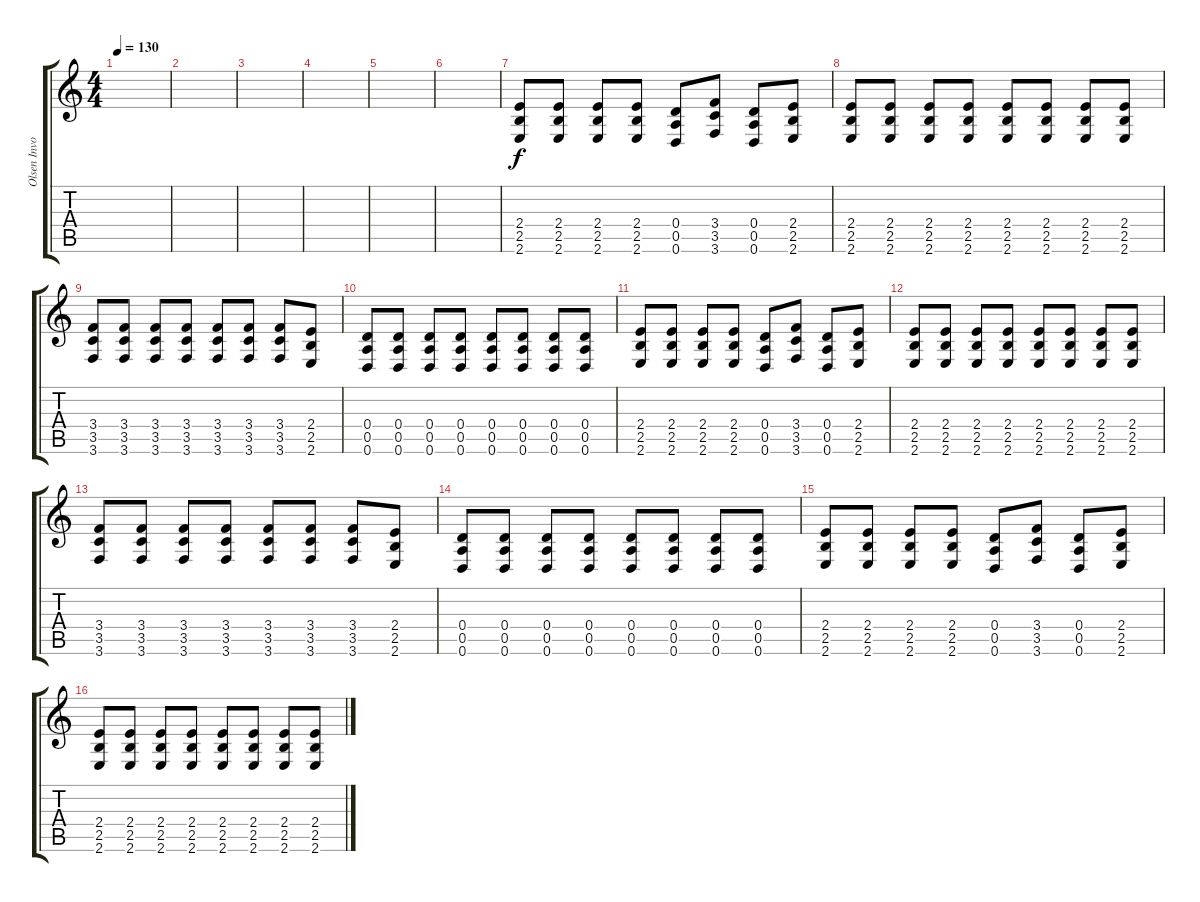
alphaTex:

\track ("Olsen Involtini" "Olsen Invo") {instrument distortionguitar}
\staff {score tabs}
\tuning (E4 B3 G3 D3 A2 D2) {hide}
\ts (4 4)
\tempo 130
\clef g2
\ks c
|
|
|
|
|
|
(2.4 2.5 2.6).8 (2.4 2.5 2.6).8 (2.4 2.5 2.6).8 (2.4 2.5 2.6).8 (0.4 0.5 0.6).8 (3.4 3.5 3.6).8 (0.4 0.5 0.6).8 (2.4 2.5 2.6).8 |
(2.4 2.5 2.6).8 (2.4 2.5 2.6).8 (2.4 2.5 2.6).8 (2.4 2.5 2.6).8 (2.4 2.5 2.6).8 (2.4 2.5 2.6).8 (2.4 2.5 2.6).8 (2.4 2.5 2.6).8 |
(3.4 3.5 3.6).8 (3.4 3.5 3.6).8 (3.4 3.5 3.6).8 (3.4 3.5 3.6).8 (3.4 3.5 3.6).8 (3.4 3.5 3.6).8 (3.4 3.5 3.6).8 (2.4 2.5 2.6).8 |
(0.4 0.5 0.6).8 (0.4 0.5 0.6).8 (0.4 0.5 0.6).8 (0.4 0.5 0.6).8 (0.4 0.5 0.6).8 (0.4 0.5 0.6).8 (0.4 0.5 0.6).8 (0.4 0.5 0.6).8 |
(2.4 2.5 2.6).8 (2.4 2.5 2.6).8 (2.4 2.5 2.6).8 (2.4 2.5 2.6).8 (0.4 0.5 0.6).8 (3.4 3.5 3.6).8 (0.4 0.5 0.6).8 (2.4 2.5 2.6).8 |
(2.4 2.5 2.6).8 (2.4 2.5 2.6).8 (2.4 2.5 2.6).8 (2.4 2.5 2.6).8 (2.4 2.5 2.6).8 (2.4 2.5 2.6).8 (2.4 2.5 2.6).8 (2.4 2.5 2.6).8 |
(3.4 3.5 3.6).8 (3.4 3.5 3.6).8 (3.4 3.5 3.6).8 (3.4 3.5 3.6).8 (3.4 3.5 3.6).8 (3.4 3.5 3.6).8 (3.4 3.5 3.6).8 (2.4 2.5 2.6).8 |
(0.4 0.5 0.6).8 (0.4 0.5 0.6).8 (0.4 0.5 0.6).8 (0.4 0.5 0.6).8 (0.4 0.5 0.6).8 (0.4 0.5 0.6).8 (0.4 0.5 0.6).8 (0.4 0.5 0.6).8 |
(2.4 2.5 2.6).8 (2.4 2.5 2.6).8 (2.4 2.5 2.6).8 (2.4 2.5 2.6).8 (0.4 0.5 0.6).8 (3.4 3.5 3.6).8 (0.4 0.5 0.6).8 (2.4 2.5 2.6).8 |
(2.4 2.5 2.6).8 (2.4 2.5 2.6).8 (2.4 2.5 2.6).8 (2.4 2.5 2.6).8 (2.4 2.5 2.6).8 (2.4 2.5 2.6).8 (2.4 2.5 2.6).8 (2.4 2.5 2.6).8
